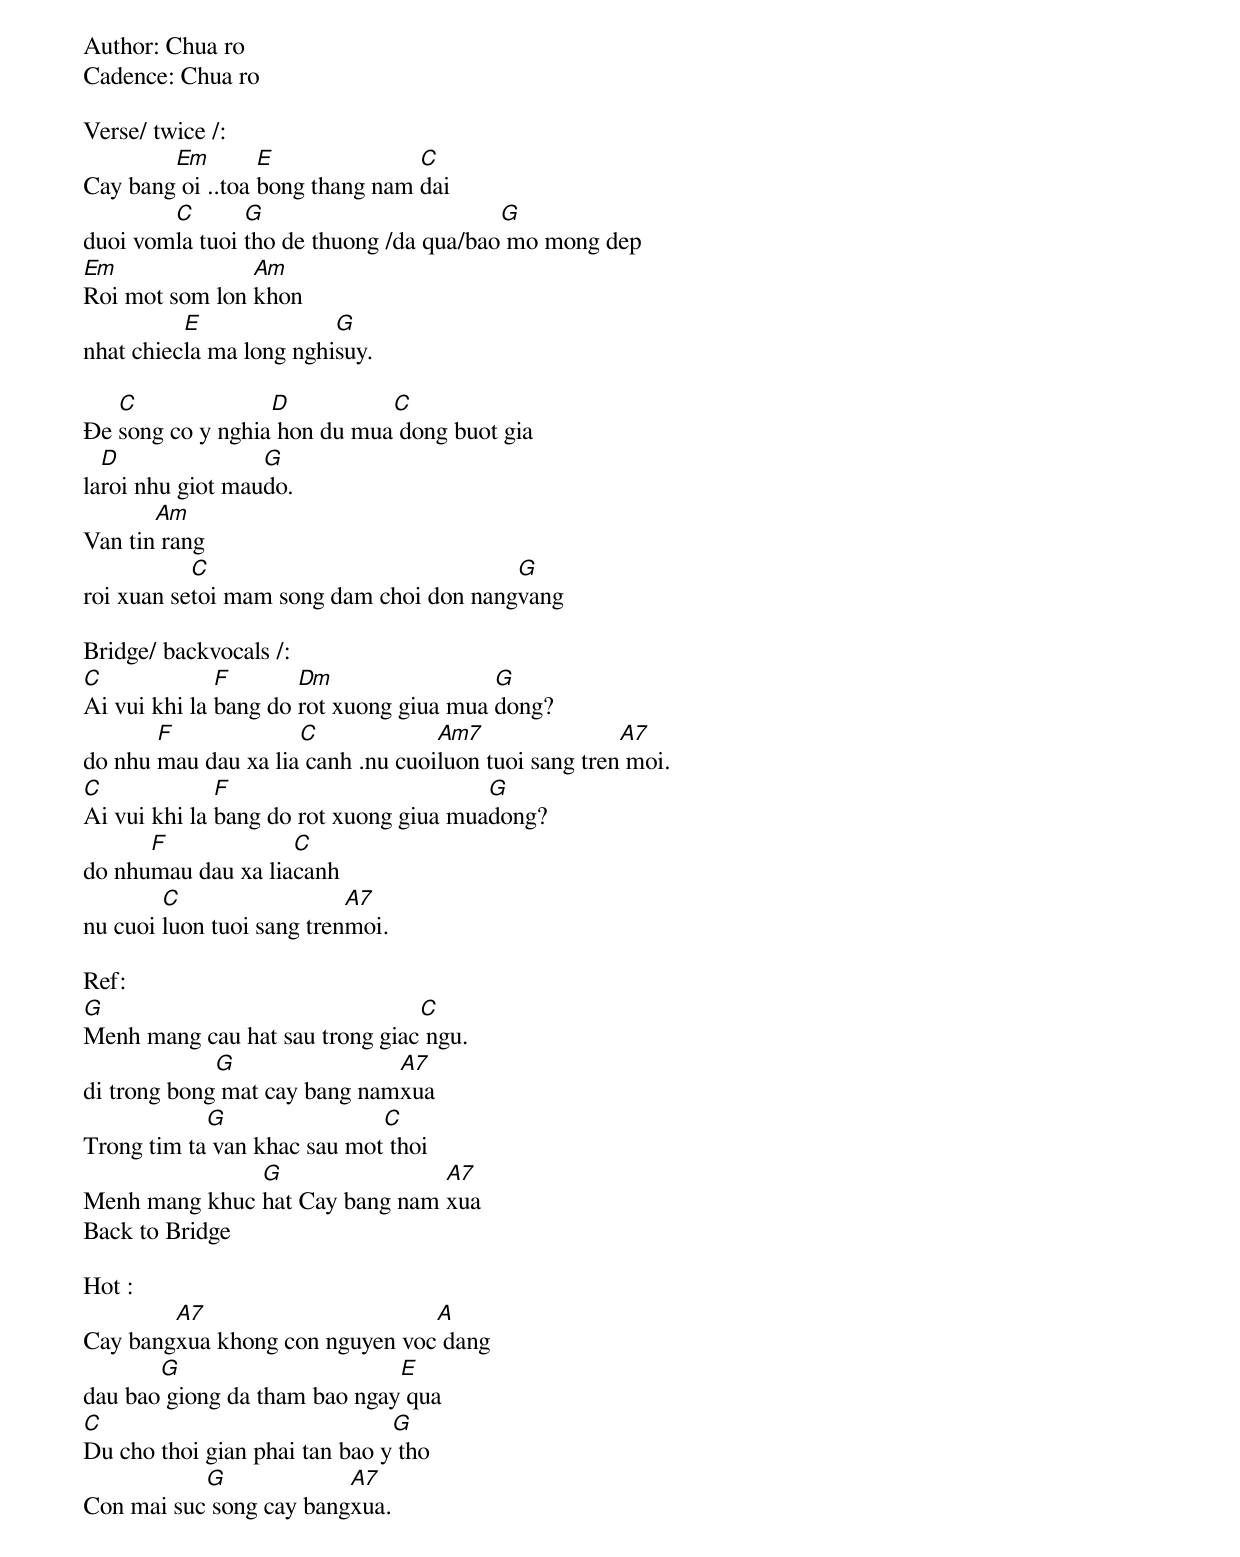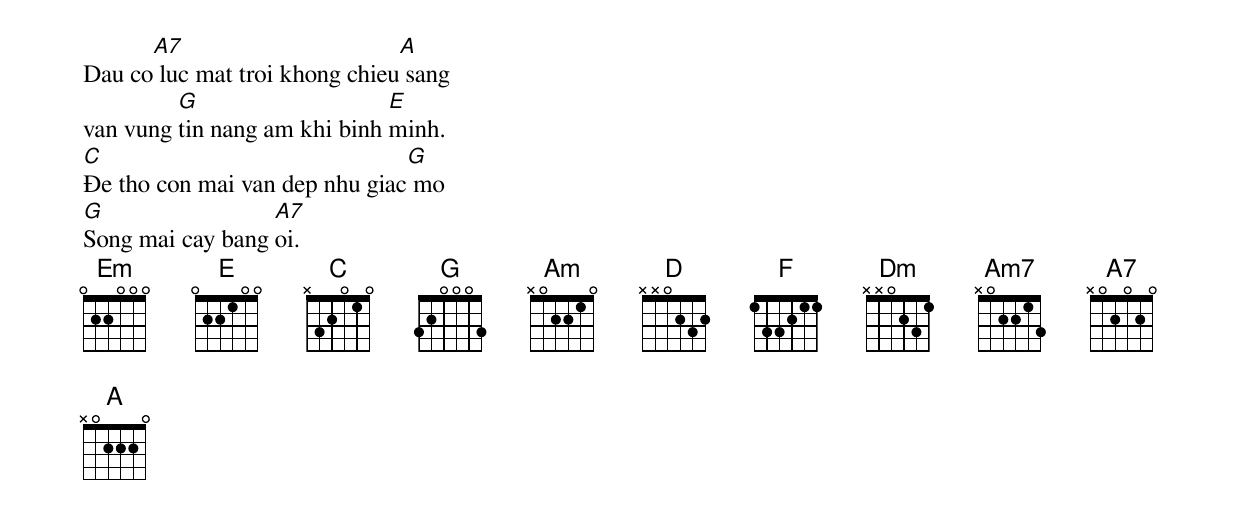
Author: Chua ro
Cadence: Chua ro

Verse/ twice /:
Cay bang[Em] oi ..toa [E]bong thang nam [C]dai
duoi vom[C]la tuoi [G]tho de thuong /da qua/bao[G] mo mong dep
[Em]Roi mot som lon [Am]khon
nhat chiec[E]la ma long nghi[G]suy.

Ðe [C]song co y nghia[D] hon du mua[C] dong buot gia
la[D]roi nhu giot mau[G]do.
Van tin[Am] rang
roi xuan se[C]toi mam song dam choi don nang[G]vang

Bridge/ backvocals /:
[C]Ai vui khi la [F]bang do [Dm]rot xuong giua mua [G]dong?
do nhu [F]mau dau xa lia[C] canh .nu cuoi[Am7]luon tuoi sang tren[A7] moi.
[C]Ai vui khi la [F]bang do rot xuong giua mua[G]dong?
do nhu[F]mau dau xa lia[C]canh
nu cuoi [C]luon tuoi sang tren[A7]moi.

Ref:
[G]Menh mang cau hat sau trong giac[C] ngu.
di trong bong[G] mat cay bang nam[A7]xua
Trong tim ta[G] van khac sau mot[C] thoi
Menh mang khuc [G]hat Cay bang nam [A7]xua
Back to Bridge

Hot :
Cay bang[A7]xua khong con nguyen voc[A] dang
dau bao[G] giong da tham bao ngay[E] qua
[C]Du cho thoi gian phai tan bao y[G] tho
Con mai suc[G] song cay bang[A7]xua.

Dau co[A7] luc mat troi khong chieu[A] sang
van vung [G]tin nang am khi binh [E]minh.
[C]Ðe tho con mai van dep nhu giac[G] mo
[G]Song mai cay bang [A7]oi.
